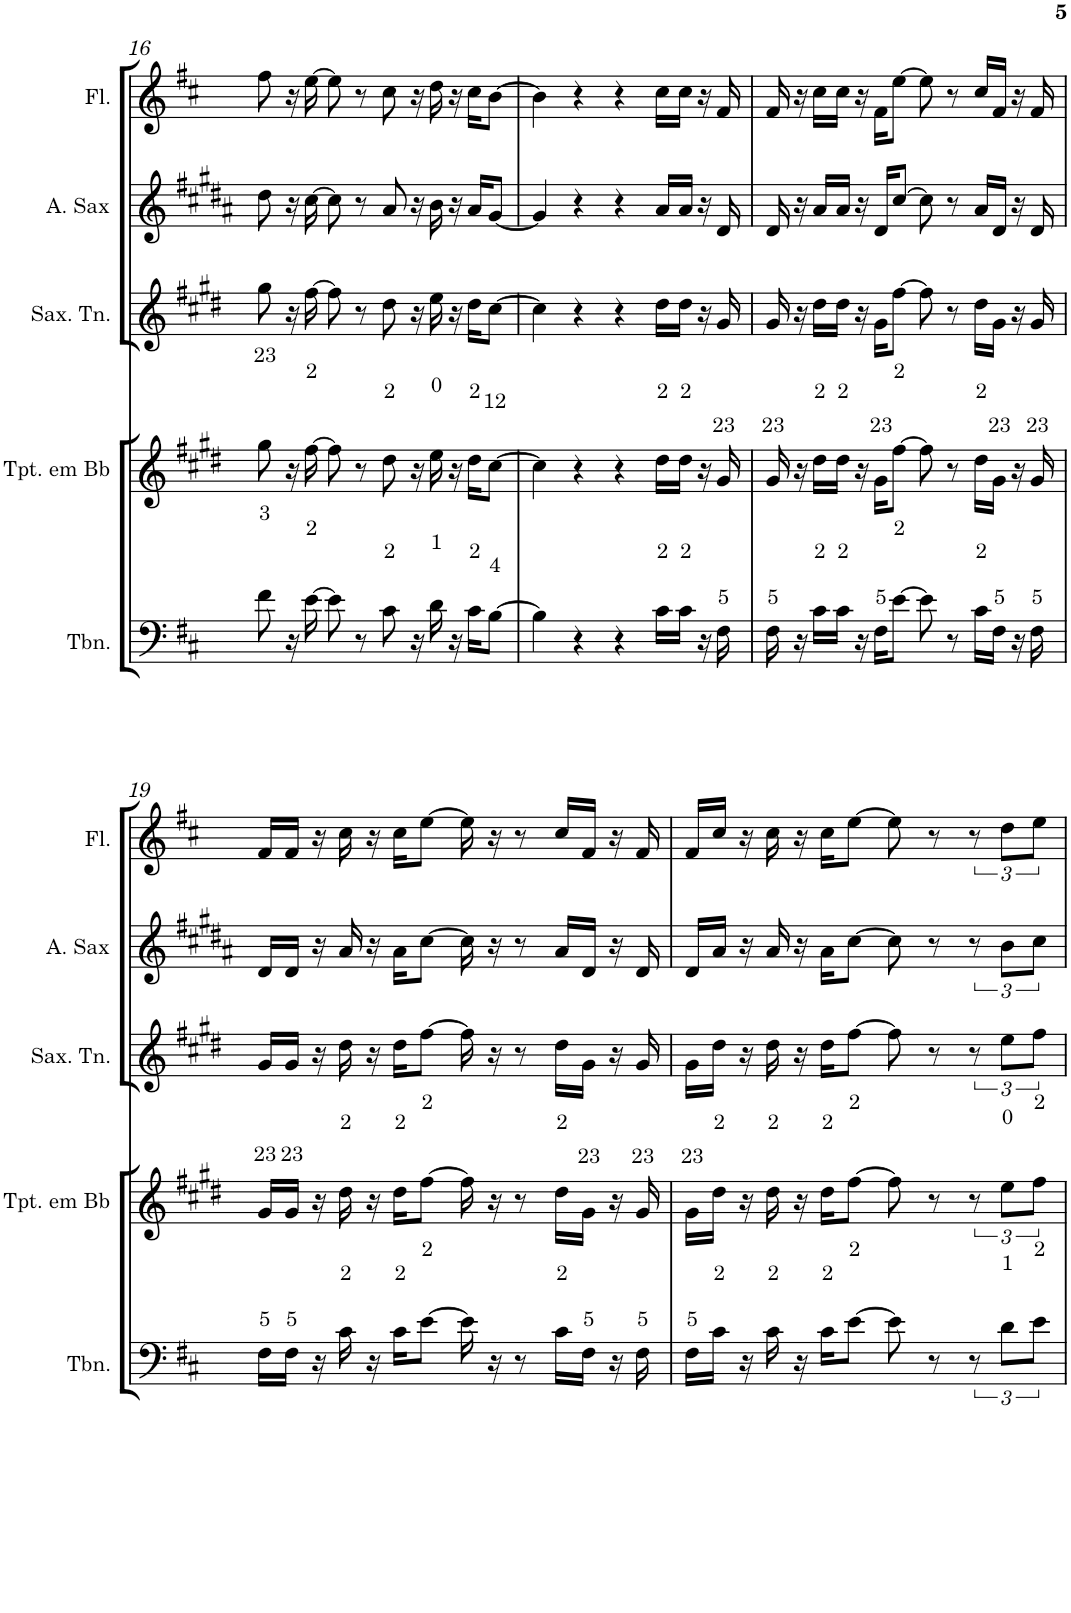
**kern	**kern	**kern	**kern	**kern
*part5	*part4	*part3	*part2	*part1
*staff5	*staff4	*staff3	*staff2	*staff1
*I"Trombone	*I"Trompete em Bb	*I"Saxofone Tenor	*I"Alto Saxophone	*I"Flauta
*I'Tbn.	*I'Tpt. em Bb	*I'Sax. Tn.	*I'A. Sax	*I'Fl.
!!LO:PB:g=z
*clefF4	*clefG2	*clefG2	*clefG2	*clefG2
*	*Trd1c2	*Trd8c14	*Trd5c9	*
*k[f#c#]	*k[f#c#g#d#]	*k[f#c#g#d#]	*k[f#c#g#d#a#]	*k[f#c#]
*M4/4	*M4/4	*M4/4	*M4/4	*M4/4
=16	=16	=16	=16	=16
8f#\	8gg#\	8gg#\	8dd#\	8ff#\
16r	16r	16r	16r	16r
[16e\	[16ff#\	[16ff#\	[16cc#\	[16ee\
8e\]	8ff#\]	8ff#\]	8cc#\]	8ee\]
8r	8r	8r	8r	8r
8c#\	8dd#\	8dd#\	8a#/	8cc#\
16r	16r	16r	16r	16r
16d\	16ee\	16ee\	16b\	16dd\
16r	16r	16r	16r	16r
16c#\KL	16dd#\KL	16dd#\KL	16a#/KL	16cc#\KL
[8B\J	[8cc#\J	[8cc#\J	[8g#/J	[8b\J
=17	=17	=17	=17	=17
4B\]	4cc#\]	4cc#\]	4g#/]	4b\]
4r	4r	4r	4r	4r
4r	4r	4r	4r	4r
16c#\LL	16dd#\LL	16dd#\LL	16a#/LL	16cc#\LL
16c#\JJ	16dd#\JJ	16dd#\JJ	16a#/JJ	16cc#\JJ
16r	16r	16r	16r	16r
16F#\	16g#/	16g#/	16d#/	16f#/
=18	=18	=18	=18	=18
16F#\	16g#/	16g#/	16d#/	16f#/
16r	16r	16r	16r	16r
16c#\LL	16dd#\LL	16dd#\LL	16a#/LL	16cc#\LL
16c#\JJ	16dd#\JJ	16dd#\JJ	16a#/JJ	16cc#\JJ
16r	16r	16r	16r	16r
16F#\KL	16g#\KL	16g#\KL	16d#/KL	16f#\KL
[8e\J	[8ff#\J	[8ff#\J	[8cc#/J	[8ee\J
8e\]	8ff#\]	8ff#\]	8cc#\]	8ee\]
8r	8r	8r	8r	8r
16c#\LL	16dd#\LL	16dd#\LL	16a#/LL	16cc#/LL
16F#\JJ	16g#\JJ	16g#\JJ	16d#/JJ	16f#/JJ
16r	16r	16r	16r	16r
16F#\	16g#/	16g#/	16d#/	16f#/
!!LO:LB:g=z
=19	=19	=19	=19	=19
16F#\LL	16g#/LL	16g#/LL	16d#/LL	16f#/LL
16F#\JJ	16g#/JJ	16g#/JJ	16d#/JJ	16f#/JJ
16r	16r	16r	16r	16r
16c#\	16dd#\	16dd#\	16a#/	16cc#\
16r	16r	16r	16r	16r
16c#\KL	16dd#\KL	16dd#\KL	16a#\KL	16cc#\KL
[8e\J	[8ff#\J	[8ff#\J	[8cc#\J	[8ee\J
16e\]	16ff#\]	16ff#\]	16cc#\]	16ee\]
16r	16r	16r	16r	16r
8r	8r	8r	8r	8r
16c#\LL	16dd#\LL	16dd#\LL	16a#/LL	16cc#/LL
16F#\JJ	16g#\JJ	16g#\JJ	16d#/JJ	16f#/JJ
16r	16r	16r	16r	16r
16F#\	16g#/	16g#/	16d#/	16f#/
=20	=20	=20	=20	=20
16F#\LL	16g#\LL	16g#\LL	16d#/LL	16f#/LL
16c#\JJ	16dd#\JJ	16dd#\JJ	16a#/JJ	16cc#/JJ
16r	16r	16r	16r	16r
16c#\	16dd#\	16dd#\	16a#/	16cc#\
16r	16r	16r	16r	16r
16c#\KL	16dd#\KL	16dd#\KL	16a#\KL	16cc#\KL
[8e\J	[8ff#\J	[8ff#\J	[8cc#\J	[8ee\J
8e\]	8ff#\]	8ff#\]	8cc#\]	8ee\]
8r	8r	8r	8r	8r
12r	12r	12r	12r	12r
12d\L	12ee\L	12ee\L	12b\L	12dd\L
12e\J	12ff#\J	12ff#\J	12cc#\J	12ee\J
=	=	=	=	=
*-	*-	*-	*-	*-
